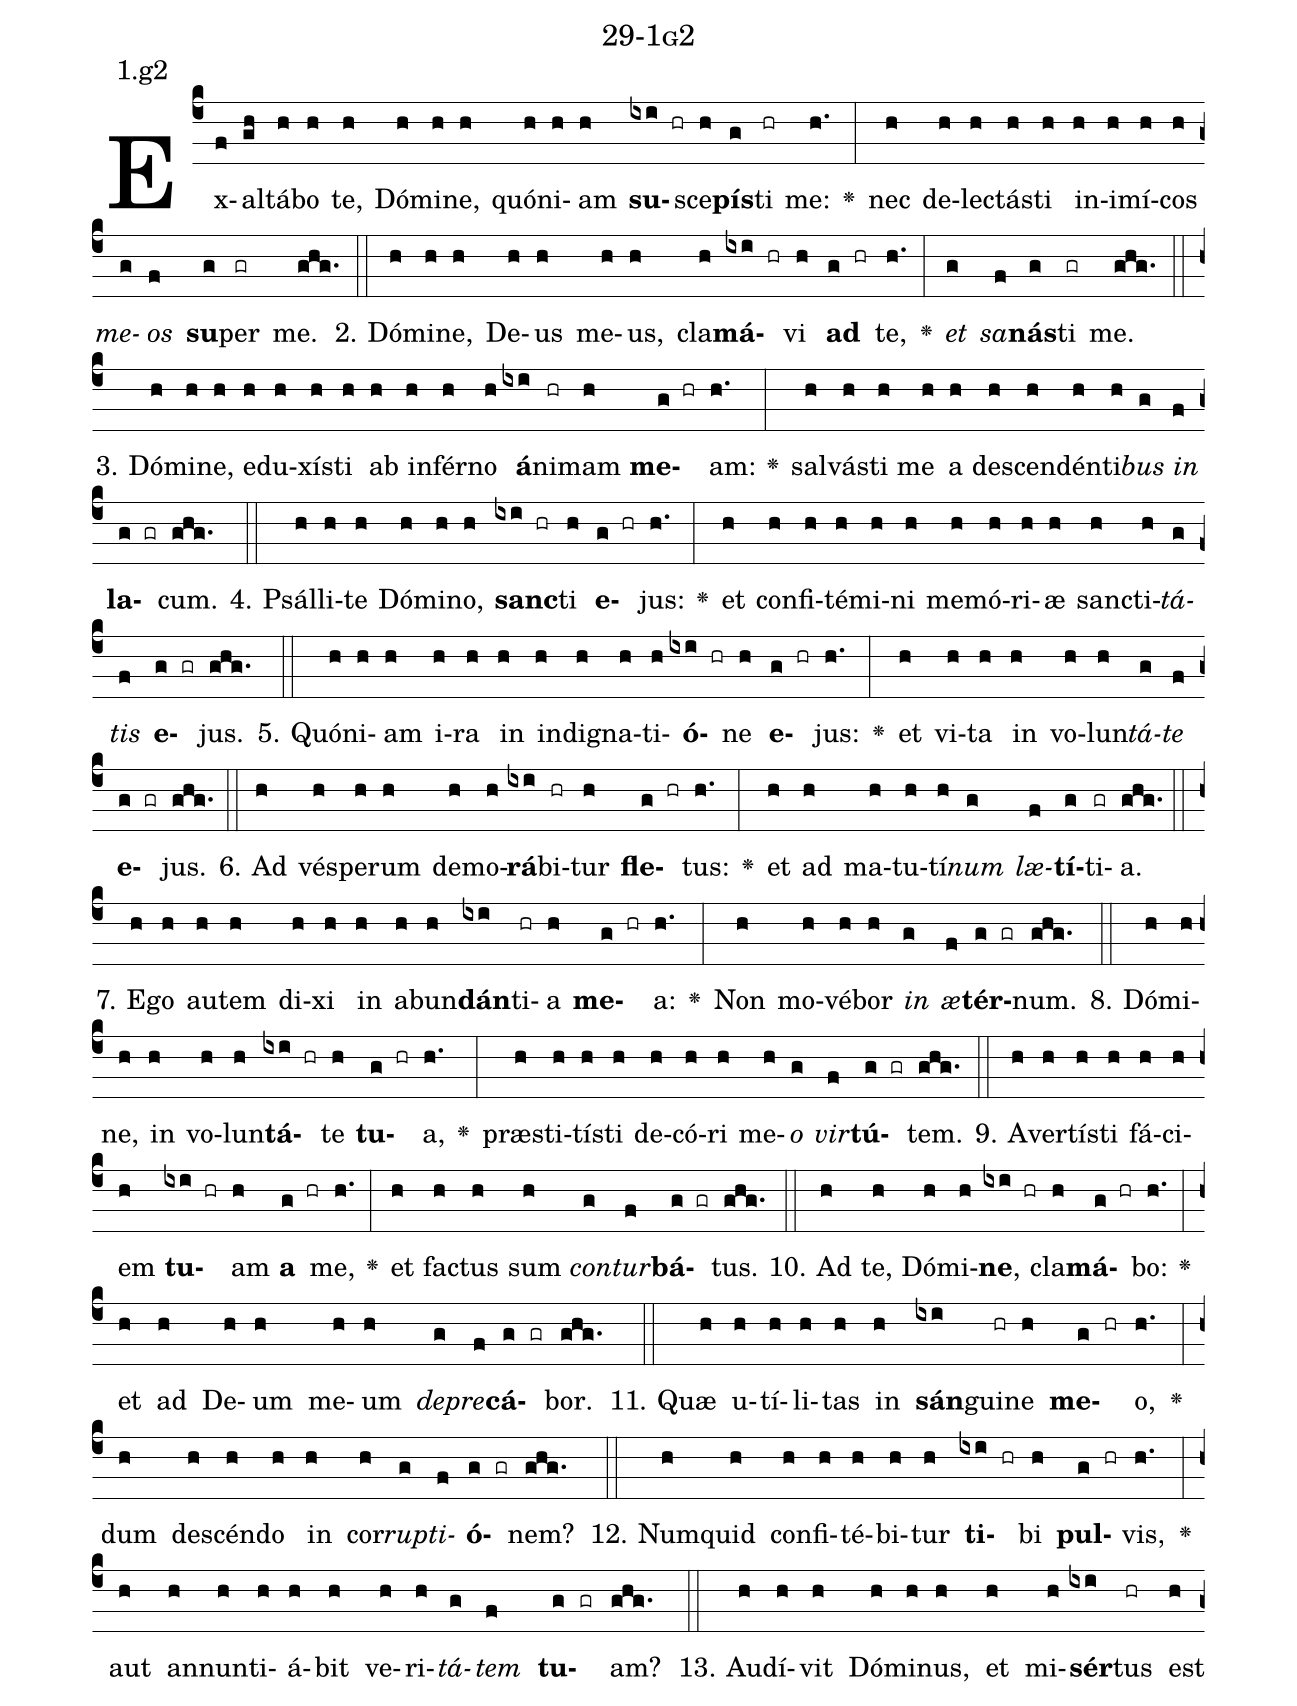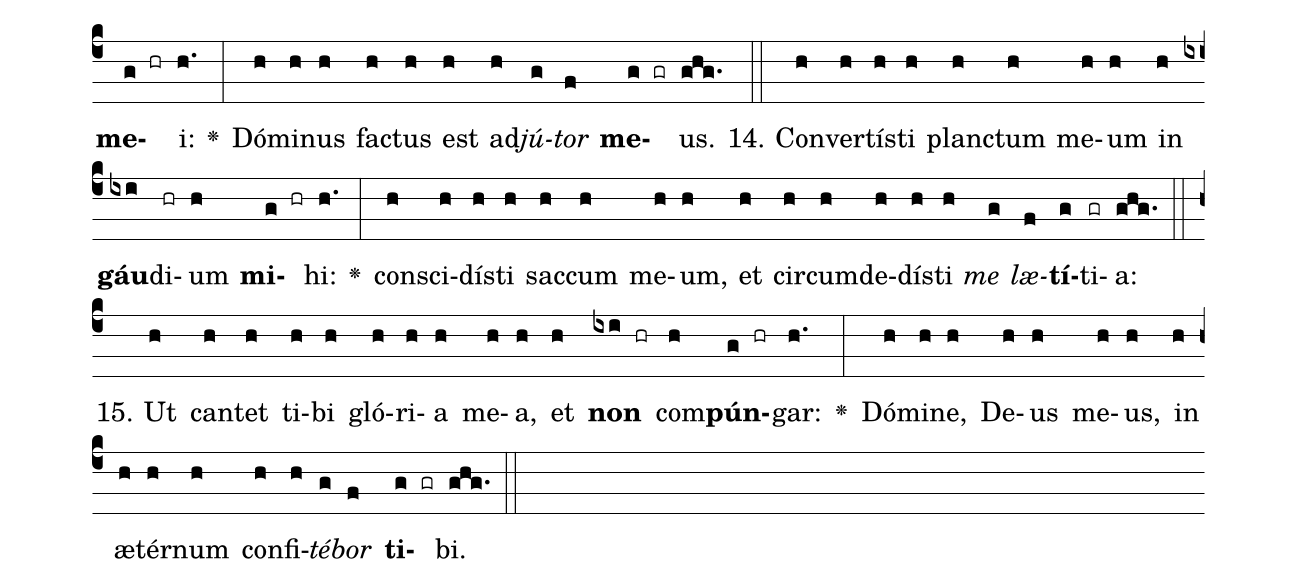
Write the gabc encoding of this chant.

name: 29-1g2;
annotation: 1.g2;
%%
(c4)Ex(f)al(gh)tá(h)bo(h) te,(h) Dó(h)mi(h)ne,(h) quón(h)i(h)am(h) <b>su</b>(ixi hr)sce(h)<b>pís</b>(g)ti(hr) me:(h.) <v>\greheightstar</v>(:) nec(h) de(h)lec(h)tás(h)ti(h) in(h)i(h)mí(h)cos(h) <i>me</i>(g)<i>os</i>(f) <b>su</b>(g)per(gr) me.(ghg.) (::)
2. Dó(h)mi(h)ne,(h) De(h)us(h) me(h)us,(h) cla(h)<b>má</b>(ixi hr)vi(h) <b>ad</b>(g hr) te,(h.) <v>\greheightstar</v>(:) <i>et</i>(g) <i>sa</i>(f)<b>nás</b>(g)ti(gr) me.(ghg.) (::)
3. Dó(h)mi(h)ne,(h) e(h)du(h)xís(h)ti(h) ab(h) in(h)fér(h)no(h) <b>á</b>(ixi)ni(hr)mam(h) <b>me</b>(g hr)am:(h.) <v>\greheightstar</v>(:) sal(h)vás(h)ti(h) me(h) a(h) de(h)scen(h)dén(h)ti(h)<i>bus</i>(g) <i>in</i>(f) <b>la</b>(g gr)cum.(ghg.) (::)
4. Psál(h)li(h)te(h) Dó(h)mi(h)no,(h) <b>sanc</b>(ixi hr)ti(h) <b>e</b>(g hr)jus:(h.) <v>\greheightstar</v>(:) et(h) con(h)fi(h)té(h)mi(h)ni(h) me(h)mó(h)ri(h)æ(h) sanc(h)ti(h)<i>tá</i>(g)<i>tis</i>(f) <b>e</b>(g gr)jus.(ghg.) (::)
5. Quón(h)i(h)am(h) i(h)ra(h) in(h) in(h)di(h)gna(h)ti(h)<b>ó</b>(ixi hr)ne(h) <b>e</b>(g hr)jus:(h.) <v>\greheightstar</v>(:) et(h) vi(h)ta(h) in(h) vo(h)lun(h)<i>tá</i>(g)<i>te</i>(f) <b>e</b>(g gr)jus.(ghg.) (::)
6. Ad(h) vés(h)pe(h)rum(h) de(h)mo(h)<b>rá</b>(ixi)bi(hr)tur(h) <b>fle</b>(g hr)tus:(h.) <v>\greheightstar</v>(:) et(h) ad(h) ma(h)tu(h)tí(h)<i>num</i>(g) <i>læ</i>(f)<b>tí</b>(g)ti(gr)a.(ghg.) (::)
7. E(h)go(h) au(h)tem(h) di(h)xi(h) in(h) ab(h)un(h)<b>dán</b>(ixi)ti(hr)a(h) <b>me</b>(g hr)a:(h.) <v>\greheightstar</v>(:) Non(h) mo(h)vé(h)bor(h) <i>in</i>(g) <i>æ</i>(f)<b>tér</b>(g gr)num.(ghg.) (::)
8. Dó(h)mi(h)ne,(h) in(h) vo(h)lun(h)<b>tá</b>(ixi hr)te(h) <b>tu</b>(g hr)a,(h.) <v>\greheightstar</v>(:) præ(h)sti(h)tís(h)ti(h) de(h)có(h)ri(h) me(h)<i>o</i>(g) <i>vir</i>(f)<b>tú</b>(g gr)tem.(ghg.) (::)
9. A(h)ver(h)tís(h)ti(h) fá(h)ci(h)em(h) <b>tu</b>(ixi hr)am(h) <b>a</b>(g hr) me,(h.) <v>\greheightstar</v>(:) et(h) fac(h)tus(h) sum(h) <i>con</i>(g)<i>tur</i>(f)<b>bá</b>(g gr)tus.(ghg.) (::)
10. Ad(h) te,(h) Dó(h)mi(h)<b>ne</b>,(ixi hr) cla(h)<b>má</b>(g hr)bo:(h.) <v>\greheightstar</v>(:) et(h) ad(h) De(h)um(h) me(h)um(h) <i>de</i>(g)<i>pre</i>(f)<b>cá</b>(g gr)bor.(ghg.) (::)
11. Quæ(h) u(h)tí(h)li(h)tas(h) in(h) <b>sán</b>(ixi)gui(hr)ne(h) <b>me</b>(g hr)o,(h.) <v>\greheightstar</v>(:) dum(h) de(h)scén(h)do(h) in(h) cor(h)<i>rup</i>(g)<i>ti</i>(f)<b>ó</b>(g gr)nem?(ghg.) (::)
12. Num(h)quid(h) con(h)fi(h)té(h)bi(h)tur(h) <b>ti</b>(ixi hr)bi(h) <b>pul</b>(g hr)vis,(h.) <v>\greheightstar</v>(:) aut(h) an(h)nun(h)ti(h)á(h)bit(h) ve(h)ri(h)<i>tá</i>(g)<i>tem</i>(f) <b>tu</b>(g gr)am?(ghg.) (::)
13. Au(h)dí(h)vit(h) Dó(h)mi(h)nus,(h) et(h) mi(h)<b>sér</b>(ixi)tus(hr) est(h) <b>me</b>(g hr)i:(h.) <v>\greheightstar</v>(:) Dó(h)mi(h)nus(h) fac(h)tus(h) est(h) ad(h)<i>jú</i>(g)<i>tor</i>(f) <b>me</b>(g gr)us.(ghg.) (::)
14. Con(h)ver(h)tís(h)ti(h) planc(h)tum(h) me(h)um(h) in(h) <b>gáu</b>(ixi)di(hr)um(h) <b>mi</b>(g hr)hi:(h.) <v>\greheightstar</v>(:) con(h)sci(h)dís(h)ti(h) sac(h)cum(h) me(h)um,(h) et(h) cir(h)cum(h)de(h)dís(h)ti(h) <i>me</i>(g) <i>læ</i>(f)<b>tí</b>(g)ti(gr)a:(ghg.) (::)
15. Ut(h) can(h)tet(h) ti(h)bi(h) gló(h)ri(h)a(h) me(h)a,(h) et(h) <b>non</b>(ixi hr) com(h)<b>pún</b>(g hr)gar:(h.) <v>\greheightstar</v>(:) Dó(h)mi(h)ne,(h) De(h)us(h) me(h)us,(h) in(h) æ(h)tér(h)num(h) con(h)fi(h)<i>té</i>(g)<i>bor</i>(f) <b>ti</b>(g gr)bi.(ghg.) (::)
